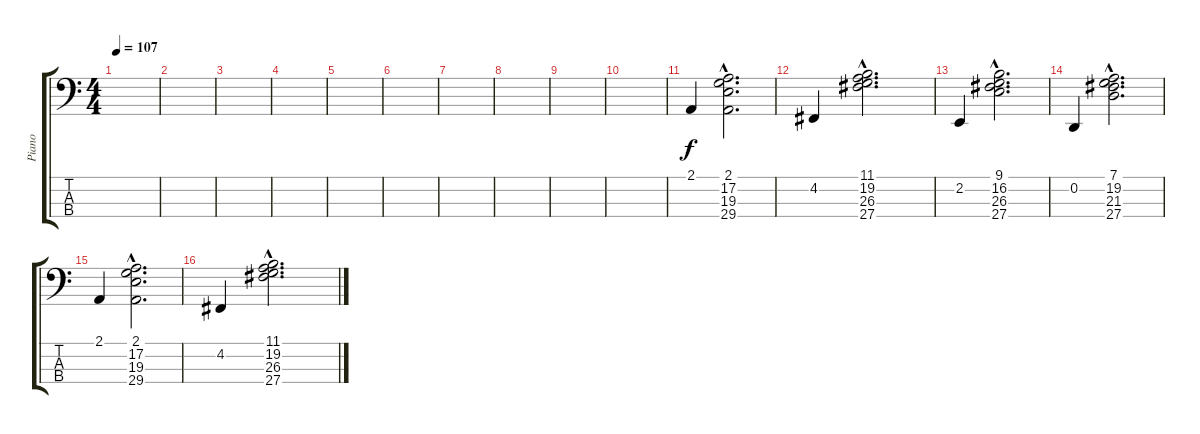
\track ("Piano" "Piano") {instrument brightacousticpiano}
\staff {score tabs}
\tuning (G2 D2 A1 E1) {hide}
\ts (4 4)
\tempo 107
\clef f4
\ks c
|
|
|
|
|
|
|
|
|
|
2.1.4 (2.1{hac} 17.2{hac} 19.3{hac} 29.4{hac}).2{d} |
4.2.4 (11.1{hac} 19.2{hac} 26.3{hac} 27.4{hac}).2{d} |
2.2.4 (9.1{hac} 16.2{hac} 26.3{hac} 27.4{hac}).2{d} |
0.2.4 (7.1{hac} 19.2{hac} 21.3{hac} 27.4{hac}).2{d} |
2.1.4 (2.1{hac} 17.2{hac} 19.3{hac} 29.4{hac}).2{d} |
4.2.4 (11.1{hac} 19.2{hac} 26.3{hac} 27.4{hac}).2{d}
